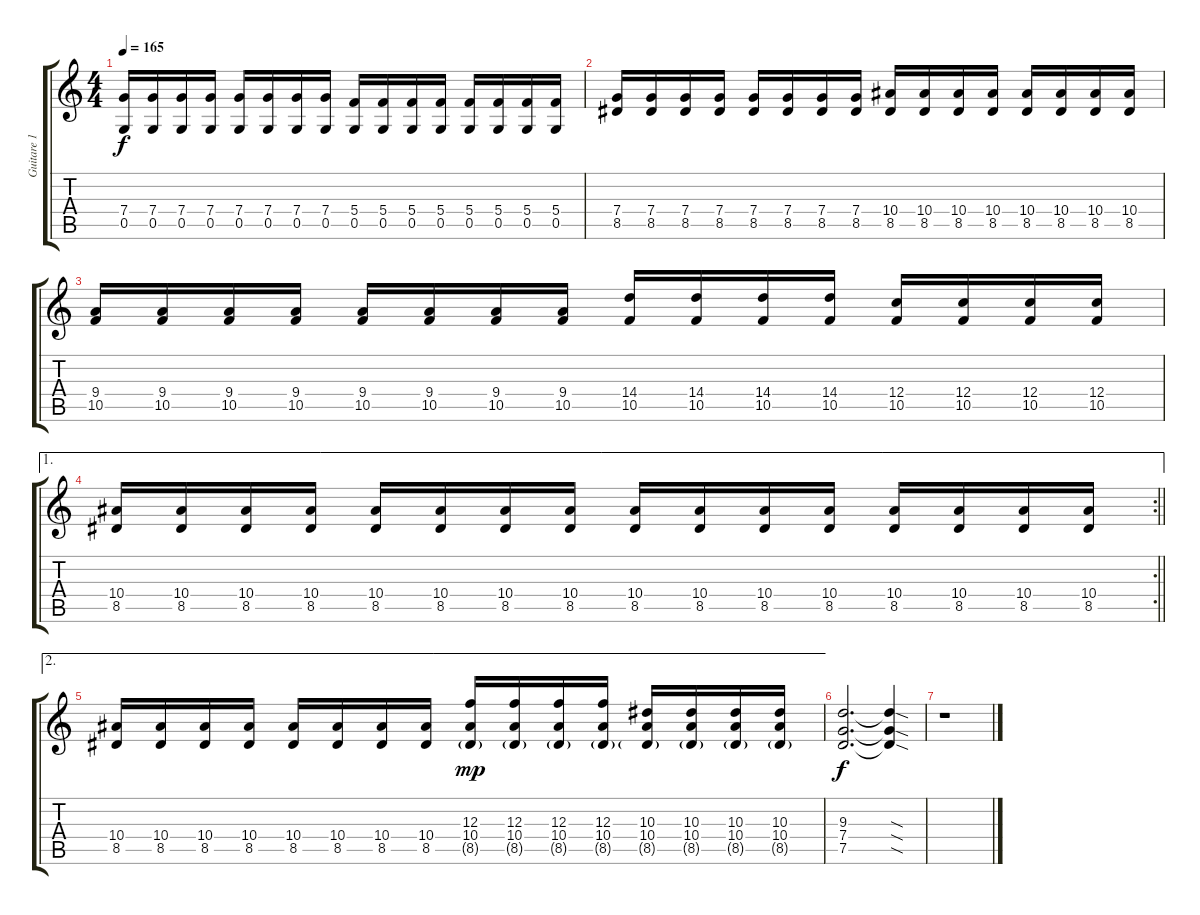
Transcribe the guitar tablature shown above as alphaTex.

\track ("Guitare 1" "Guitare 1") {instrument distortionguitar}
\staff {score tabs}
\tuning (D4 A3 F3 C3 G2 D2) {hide}
\ts (4 4)
\tempo 165
\clef g2
\ks c
(7.4 0.5).16{dy f} (7.4 0.5).16 (7.4 0.5).16 (7.4 0.5).16 (7.4 0.5).16 (7.4 0.5).16 (7.4 0.5).16 (7.4 0.5).16 (5.4 0.5).16 (5.4 0.5).16 (5.4 0.5).16 (5.4 0.5).16 (5.4 0.5).16 (5.4 0.5).16 (5.4 0.5).16 (5.4 0.5).16 |
(7.4 8.5).16 (7.4 8.5).16 (7.4 8.5).16 (7.4 8.5).16 (7.4 8.5).16 (7.4 8.5).16 (7.4 8.5).16 (7.4 8.5).16 (10.4 8.5).16 (10.4 8.5).16 (10.4 8.5).16 (10.4 8.5).16 (10.4 8.5).16 (10.4 8.5).16 (10.4 8.5).16 (10.4 8.5).16 |
(9.4 10.5).16 (9.4 10.5).16 (9.4 10.5).16 (9.4 10.5).16 (9.4 10.5).16 (9.4 10.5).16 (9.4 10.5).16 (9.4 10.5).16 (14.4 10.5).16 (14.4 10.5).16 (14.4 10.5).16 (14.4 10.5).16 (12.4 10.5).16 (12.4 10.5).16 (12.4 10.5).16 (12.4 10.5).16 |
\ae 1
\rc 2
\barLineRight lightlight
(10.4 8.5).16 (10.4 8.5).16 (10.4 8.5).16 (10.4 8.5).16 (10.4 8.5).16 (10.4 8.5).16 (10.4 8.5).16 (10.4 8.5).16 (10.4 8.5).16 (10.4 8.5).16 (10.4 8.5).16 (10.4 8.5).16 (10.4 8.5).16 (10.4 8.5).16 (10.4 8.5).16 (10.4 8.5).16 |
\ae 2
(10.4 8.5).16 (10.4 8.5).16 (10.4 8.5).16 (10.4 8.5).16 (10.4 8.5).16 (10.4 8.5).16 (10.4 8.5).16 (10.4 8.5).16 (12.3 10.4 8.5{g}).16{dy mp} (12.3 10.4 8.5{g}).16 (12.3 10.4 8.5{g}).16 (12.3 10.4 8.5{g}).16 (10.3 10.4 8.5{g}).16 (10.3 10.4 8.5{g}).16 (10.3 10.4 8.5{g}).16 (10.3 10.4 8.5{g}).16 |
(9.3 7.4 7.5).2{d dy f} (9.3{sod t} 7.4{sod t} 7.5{sod t}).4 |
r.1
